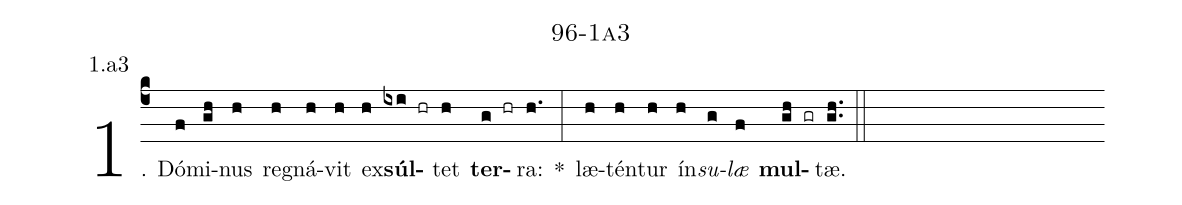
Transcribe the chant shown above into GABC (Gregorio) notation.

name: 96-1a3;
annotation: 1.a3;
%%
(c4)1. Dó(f)mi(gh)nus(h) re(h)gná(h)vit(h) ex(h)<b>súl</b>(ixi hr)tet(h) <b>ter</b>(g hr)ra:(h.) *(:) læ(h)tén(h)tur(h) ín(h)<i>su</i>(g)<i>læ</i>(f) <b>mul</b>(gh gr)tæ.(gh..) (::)
